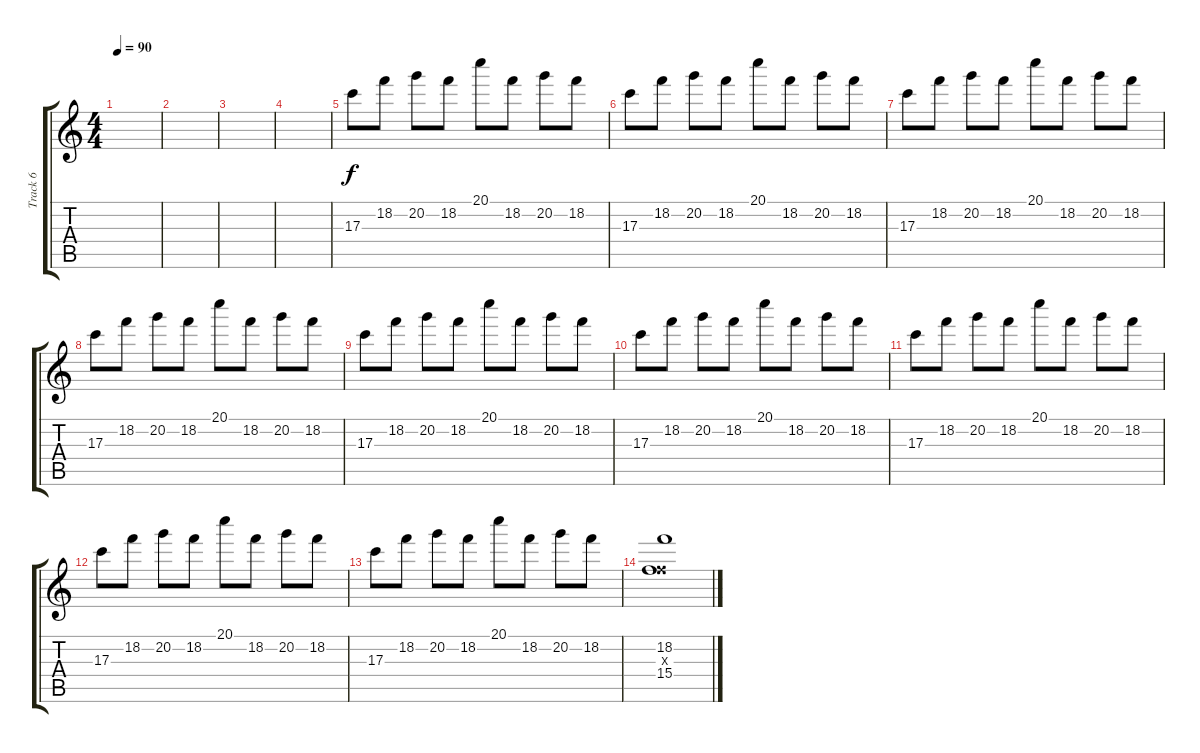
\track ("Track 6" "Track 6") {instrument electricguitarmuted}
\staff {score tabs}
\tuning (E4 B3 G3 D3 A2 E2) {hide}
\ts (4 4)
\tempo 90
\clef g2
\ks c
|
|
|
|
17.3.8 18.2.8 20.2.8 18.2.8 20.1.8 18.2.8 20.2.8 18.2.8 |
17.3.8 18.2.8 20.2.8 18.2.8 20.1.8 18.2.8 20.2.8 18.2.8 |
17.3.8 18.2.8 20.2.8 18.2.8 20.1.8 18.2.8 20.2.8 18.2.8 |
17.3.8 18.2.8 20.2.8 18.2.8 20.1.8 18.2.8 20.2.8 18.2.8 |
17.3.8 18.2.8 20.2.8 18.2.8 20.1.8 18.2.8 20.2.8 18.2.8 |
17.3.8 18.2.8 20.2.8 18.2.8 20.1.8 18.2.8 20.2.8 18.2.8 |
17.3.8 18.2.8 20.2.8 18.2.8 20.1.8 18.2.8 20.2.8 18.2.8 |
17.3.8 18.2.8 20.2.8 18.2.8 20.1.8 18.2.8 20.2.8 18.2.8 |
17.3.8 18.2.8 20.2.8 18.2.8 20.1.8 18.2.8 20.2.8 18.2.8 |
(18.2 10.3{x} 15.4).1
